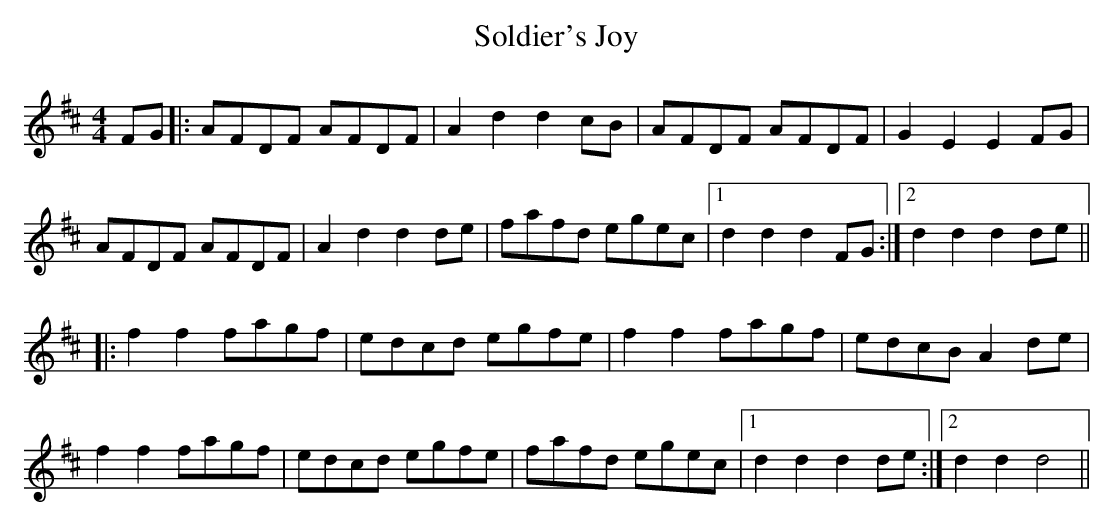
X:1
T: Soldier's Joy
M: 4/4
L: 1/8
K: Dmaj
FG|:AFDF AFDF|A2 d2 d2 cB|AFDF AFDF|G2E2 E2 FG|
AFDF AFDF|A2 d2 d2 de|fafd egec|1 d2 d2 d2 FG:|2 d2 d2 d2 de||
|:f2 f2 fagf|edcd egfe|f2 f2 fagf|edcB A2 de|
f2 f2 fagf|edcd egfe|fafd egec|1 d2 d2 d2 de:|2 d2 d2 d4||
